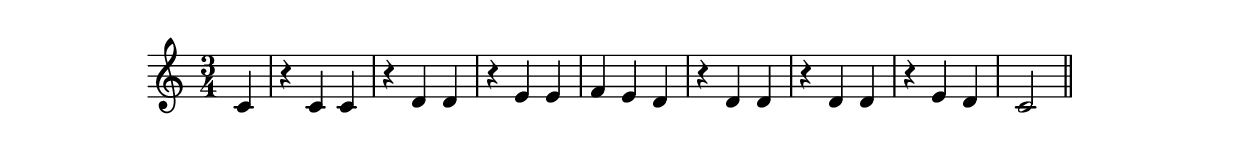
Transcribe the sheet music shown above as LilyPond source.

\version "2.14.0"
%{\header {
  composer = "B. Crowell"
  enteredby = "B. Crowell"
}%}
\score{{\key c \major
\time 3/4
%{\tempo 4=90
%}\relative c' {
  \partial 4
  c4 | r c c | r d d | r e e | f e d | r d d | r d d | r e d | c2
  \bar "||"
}

}}